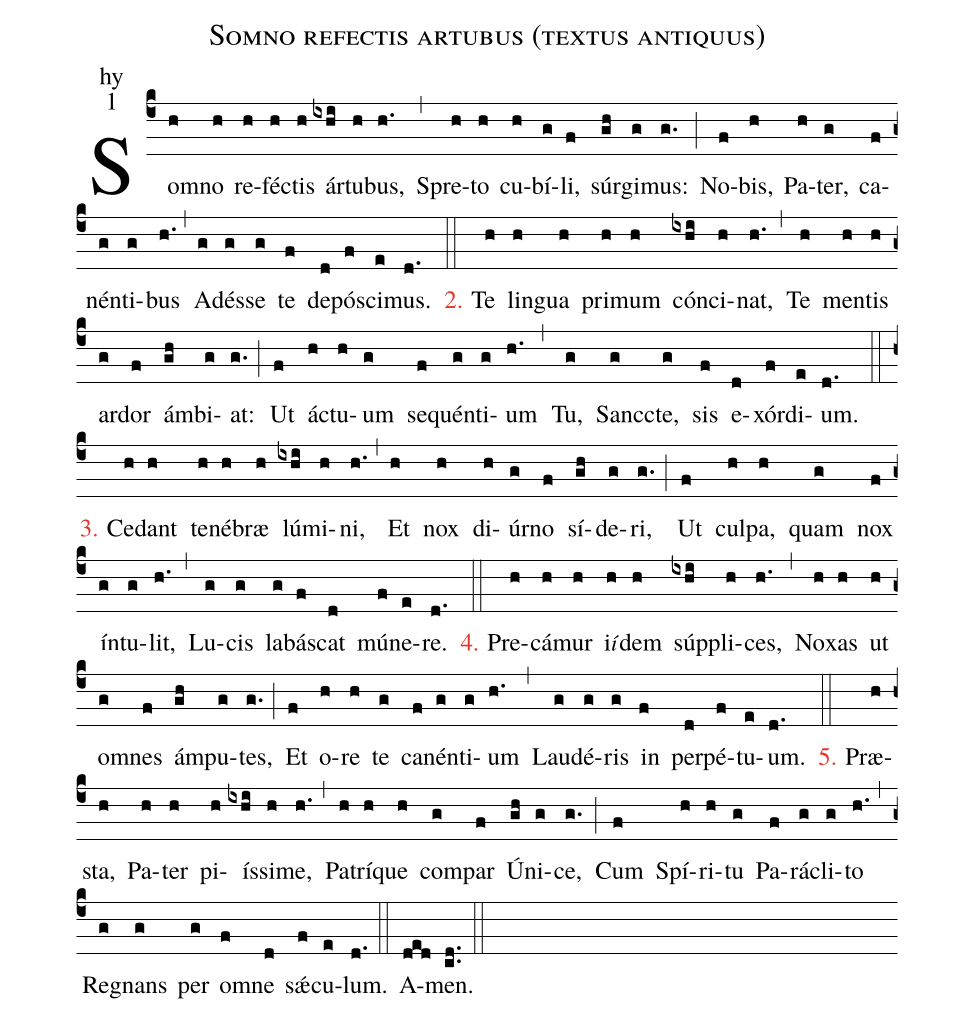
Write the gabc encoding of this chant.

name:Somno refectis artubus (textus antiquus);
office-part:hy;
mode:1;
%%
(c4) Som(h)no(h) re(h)féc(h)tis(h) ár(ixhi)tu(h)bus,(h.) (,)
Spre(h)to(h) cu(h)bí(g)li,(f) súr(gh)gi(g)mus:(g.) (;)
No(f)bis,(h) Pa(h)ter,(g) ca(f)nén(g)ti(g)bus(h.) (,)
A(g)dés(g)se(g) te(f) de(d)pó(f)sci(e)mus.(d.) (::)

<c>2.</c> Te(h) lin(h)gua(h) pri(h)mum(h) cón(ixhi)ci(h)nat,(h.) (,)
Te(h) men(h)tis(h) ar(g)dor(f) ám(gh)bi(g)at:(g.) (;)
Ut(f) á(h)ctu(h)um(g) se(f)quén(g)ti(g)um(h.) (,)
Tu,(g) Sanc(g)cte,(g) sis(f) e(d)xór(f)di(e)um.(d.) (::)

<c>3.</c> Ce(h)dant(h) te(h)né(h)bræ(h) lú(ixhi)mi(h)ni,(h.) (,)
Et(h) nox(h) di(h)úr(g)no(f) sí(gh)de(g)ri,(g.) (;)
Ut(f) cul(h)pa,(h) quam(g) nox(f) ín(g)tu(g)lit,(h.) (,)
Lu(g)cis(g) la(g)bá(f)scat(d) mú(f)ne(e)re.(d.) (::)

<c>4.</c> Pre(h)cá(h)mur(h) i<e>í</e>(h)dem(h) súp(ixhi)pli(h)ces,(h.) (,)
No(h)xas(h) ut(h) om(g)nes(f) ám(gh)pu(g)tes,(g.) (;)
Et(f) o(h)re(h) te(g) ca(f)nén(g)ti(g)um(h.) (,)
Lau(g)dé(g)ris(g) in(f) per(d)pé(f)tu(e)um.(d.) (::)

<c>5.</c> Præ(h)sta,(h) Pa(h)ter(h) pi(h)ís(ixhi)si(h)me,(h.) (,)
Pa(h)trí(h)que(h) com(g)par(f) Ú(gh)ni(g)ce,(g.) (;)
Cum(f) Spí(h)ri(h)tu(g) Pa(f)rá(g)cli(g)to(h.) (,)
Re(g)gnans(g) per(g) om(f)ne(d) sǽ(f)cu(e)lum.(d.) (::)

A(ded)men.(cd..) (::)
